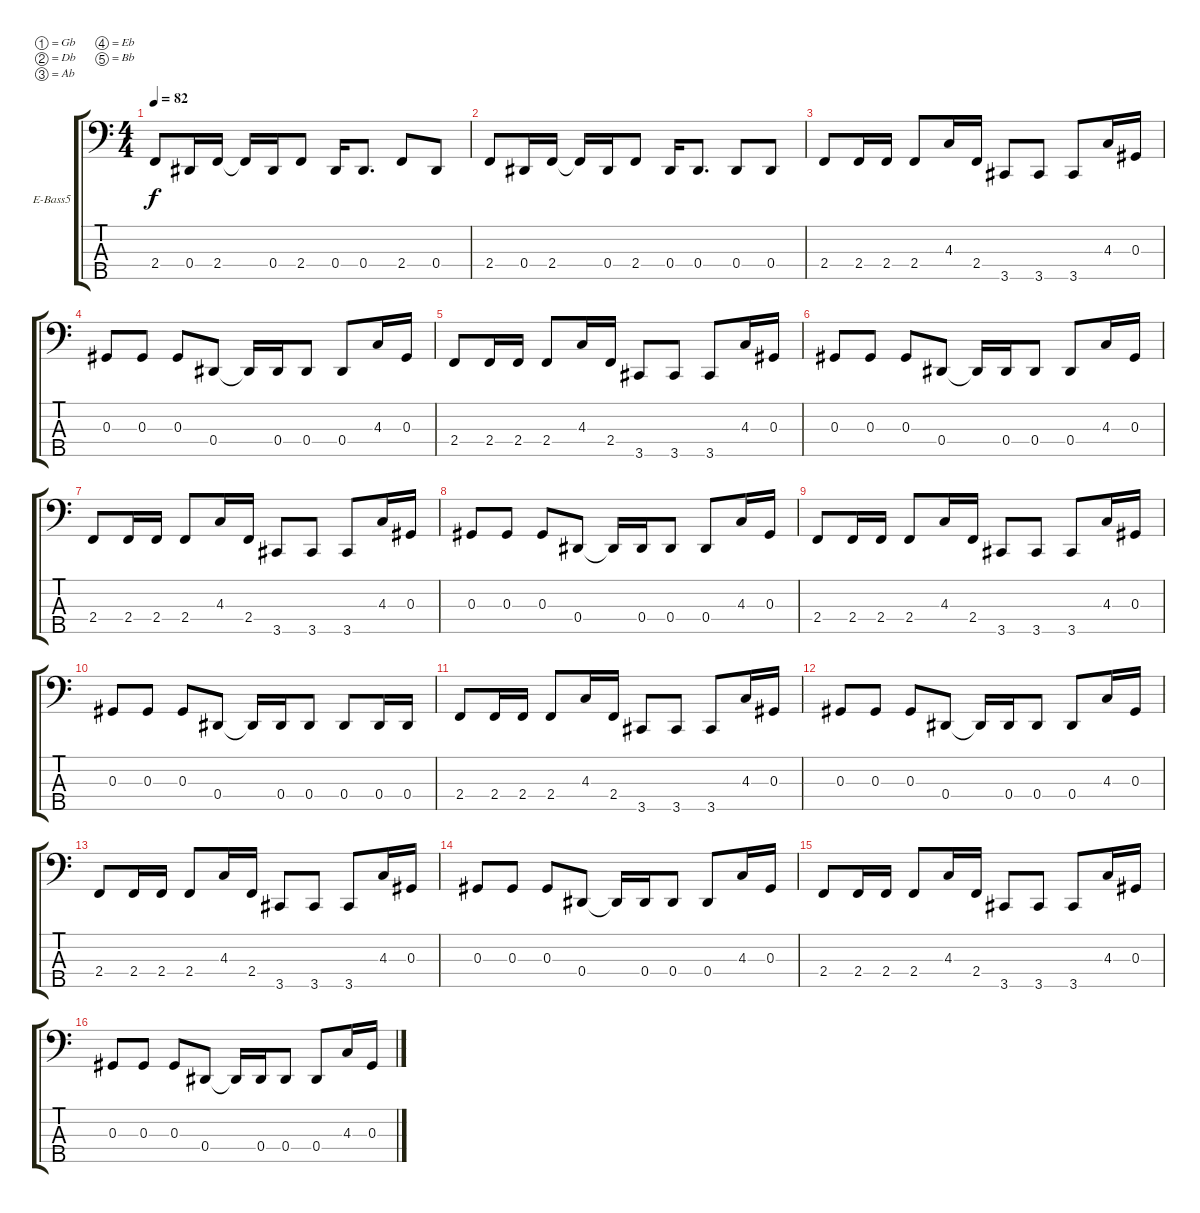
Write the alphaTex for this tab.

\bracketExtendMode groupsimilarinstruments
\firstSystemTrackNameOrientation horizontal
\otherSystemsTrackNameOrientation horizontal
\track ("Bass Guitar" "E-Bass5") {instrument electricbassfinger}
\staff {score tabs}
\tuning (Gb2 Db2 Ab1 Eb1 Bb0)
\ts (4 4)
\tempo 82
\clef f4
\ks c
2.4.8{dy f} 0.4.16 2.4.16 2.4{t}.16 0.4.16 2.4.8 0.4.16 0.4.8{d} 2.4.8 0.4.8 |
2.4.8 0.4.16 2.4.16 2.4{t}.16 0.4.16 2.4.8 0.4.16 0.4.8{d} 0.4.8 0.4.8 |
2.4.8 2.4.16 2.4.16 2.4.8 4.3.16 2.4.16 3.5.8 3.5.8 3.5.8 4.3.16 0.3.16 |
0.3.8 0.3.8 0.3.8 0.4.8 0.4{t}.16 0.4.16 0.4.8 0.4.8 4.3.16 0.3.16 |
2.4.8 2.4.16 2.4.16 2.4.8 4.3.16 2.4.16 3.5.8 3.5.8 3.5.8 4.3.16 0.3.16 |
0.3.8 0.3.8 0.3.8 0.4.8 0.4{t}.16 0.4.16 0.4.8 0.4.8 4.3.16 0.3.16 |
2.4.8 2.4.16 2.4.16 2.4.8 4.3.16 2.4.16 3.5.8 3.5.8 3.5.8 4.3.16 0.3.16 |
0.3.8 0.3.8 0.3.8 0.4.8 0.4{t}.16 0.4.16 0.4.8 0.4.8 4.3.16 0.3.16 |
2.4.8 2.4.16 2.4.16 2.4.8 4.3.16 2.4.16 3.5.8 3.5.8 3.5.8 4.3.16 0.3.16 |
0.3.8 0.3.8 0.3.8 0.4.8 0.4{t}.16 0.4.16 0.4.8 0.4.8 0.4.16 0.4.16 |
2.4.8 2.4.16 2.4.16 2.4.8 4.3.16 2.4.16 3.5.8 3.5.8 3.5.8 4.3.16 0.3.16 |
0.3.8 0.3.8 0.3.8 0.4.8 0.4{t}.16 0.4.16 0.4.8 0.4.8 4.3.16 0.3.16 |
2.4.8 2.4.16 2.4.16 2.4.8 4.3.16 2.4.16 3.5.8 3.5.8 3.5.8 4.3.16 0.3.16 |
0.3.8 0.3.8 0.3.8 0.4.8 0.4{t}.16 0.4.16 0.4.8 0.4.8 4.3.16 0.3.16 |
2.4.8 2.4.16 2.4.16 2.4.8 4.3.16 2.4.16 3.5.8 3.5.8 3.5.8 4.3.16 0.3.16 |
0.3.8 0.3.8 0.3.8 0.4.8 0.4{t}.16 0.4.16 0.4.8 0.4.8 4.3.16 0.3.16
